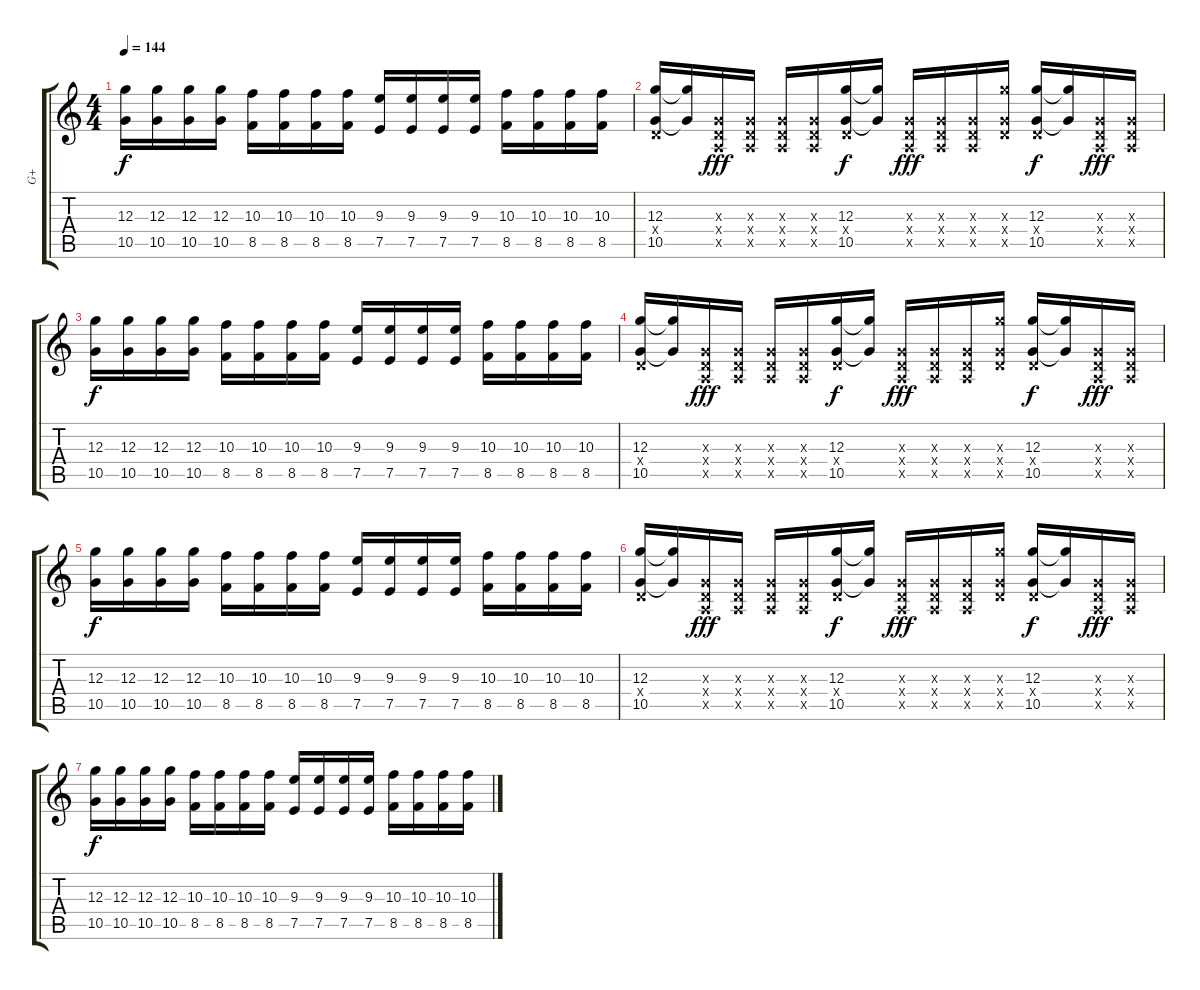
\track ("G+" "G+") {instrument overdrivenguitar}
\staff {score tabs}
\tuning (E4 B3 G3 D3 A2 E2) {hide}
\ts (4 4)
\tempo 144
\clef g2
\ks c
(12.3 10.5).16{dy f} (12.3 10.5).16 (12.3 10.5).16 (12.3 10.5).16 (10.3 8.5).16 (10.3 8.5).16 (10.3 8.5).16 (10.3 8.5).16 (9.3 7.5).16 (9.3 7.5).16 (9.3 7.5).16 (9.3 7.5).16 (10.3 8.5).16 (10.3 8.5).16 (10.3 8.5).16 (10.3 8.5).16 |
(12.3 0.4{x} 10.5).16 (12.3{t} 10.5{t}).16 (0.3{x} 0.4{x} 0.5{x}).16{dy fff} (0.3{x} 0.4{x} 0.5{x}).16 (0.3{x} 0.4{x} 0.5{x}).16 (0.3{x} 0.4{x} 0.5{x}).16 (12.3 0.4{x} 10.5).16{dy f} (12.3{t} 10.5{t}).16 (0.3{x} 0.4{x} 0.5{x}).16{dy fff} (0.3{x} 0.4{x} 0.5{x}).16 (0.3{x} 0.4{x} 0.5{x}).16 (12.3{x} 0.4{x} 10.5{x}).16 (12.3 0.4{x} 10.5).16{dy f} (12.3{t} 10.5{t}).16 (0.3{x} 0.4{x} 0.5{x}).16{dy fff} (0.3{x} 0.4{x} 0.5{x}).16 |
(12.3 10.5).16{dy f} (12.3 10.5).16 (12.3 10.5).16 (12.3 10.5).16 (10.3 8.5).16 (10.3 8.5).16 (10.3 8.5).16 (10.3 8.5).16 (9.3 7.5).16 (9.3 7.5).16 (9.3 7.5).16 (9.3 7.5).16 (10.3 8.5).16 (10.3 8.5).16 (10.3 8.5).16 (10.3 8.5).16 |
(12.3 0.4{x} 10.5).16 (12.3{t} 10.5{t}).16 (0.3{x} 0.4{x} 0.5{x}).16{dy fff} (0.3{x} 0.4{x} 0.5{x}).16 (0.3{x} 0.4{x} 0.5{x}).16 (0.3{x} 0.4{x} 0.5{x}).16 (12.3 0.4{x} 10.5).16{dy f} (12.3{t} 10.5{t}).16 (0.3{x} 0.4{x} 0.5{x}).16{dy fff} (0.3{x} 0.4{x} 0.5{x}).16 (0.3{x} 0.4{x} 0.5{x}).16 (12.3{x} 0.4{x} 10.5{x}).16 (12.3 0.4{x} 10.5).16{dy f} (12.3{t} 10.5{t}).16 (0.3{x} 0.4{x} 0.5{x}).16{dy fff} (0.3{x} 0.4{x} 0.5{x}).16 |
(12.3 10.5).16{dy f} (12.3 10.5).16 (12.3 10.5).16 (12.3 10.5).16 (10.3 8.5).16 (10.3 8.5).16 (10.3 8.5).16 (10.3 8.5).16 (9.3 7.5).16 (9.3 7.5).16 (9.3 7.5).16 (9.3 7.5).16 (10.3 8.5).16 (10.3 8.5).16 (10.3 8.5).16 (10.3 8.5).16 |
(12.3 0.4{x} 10.5).16 (12.3{t} 10.5{t}).16 (0.3{x} 0.4{x} 0.5{x}).16{dy fff} (0.3{x} 0.4{x} 0.5{x}).16 (0.3{x} 0.4{x} 0.5{x}).16 (0.3{x} 0.4{x} 0.5{x}).16 (12.3 0.4{x} 10.5).16{dy f} (12.3{t} 10.5{t}).16 (0.3{x} 0.4{x} 0.5{x}).16{dy fff} (0.3{x} 0.4{x} 0.5{x}).16 (0.3{x} 0.4{x} 0.5{x}).16 (12.3{x} 0.4{x} 10.5{x}).16 (12.3 0.4{x} 10.5).16{dy f} (12.3{t} 10.5{t}).16 (0.3{x} 0.4{x} 0.5{x}).16{dy fff} (0.3{x} 0.4{x} 0.5{x}).16 |
(12.3 10.5).16{dy f} (12.3 10.5).16 (12.3 10.5).16 (12.3 10.5).16 (10.3 8.5).16 (10.3 8.5).16 (10.3 8.5).16 (10.3 8.5).16 (9.3 7.5).16 (9.3 7.5).16 (9.3 7.5).16 (9.3 7.5).16 (10.3 8.5).16 (10.3 8.5).16 (10.3 8.5).16 (10.3 8.5).16
